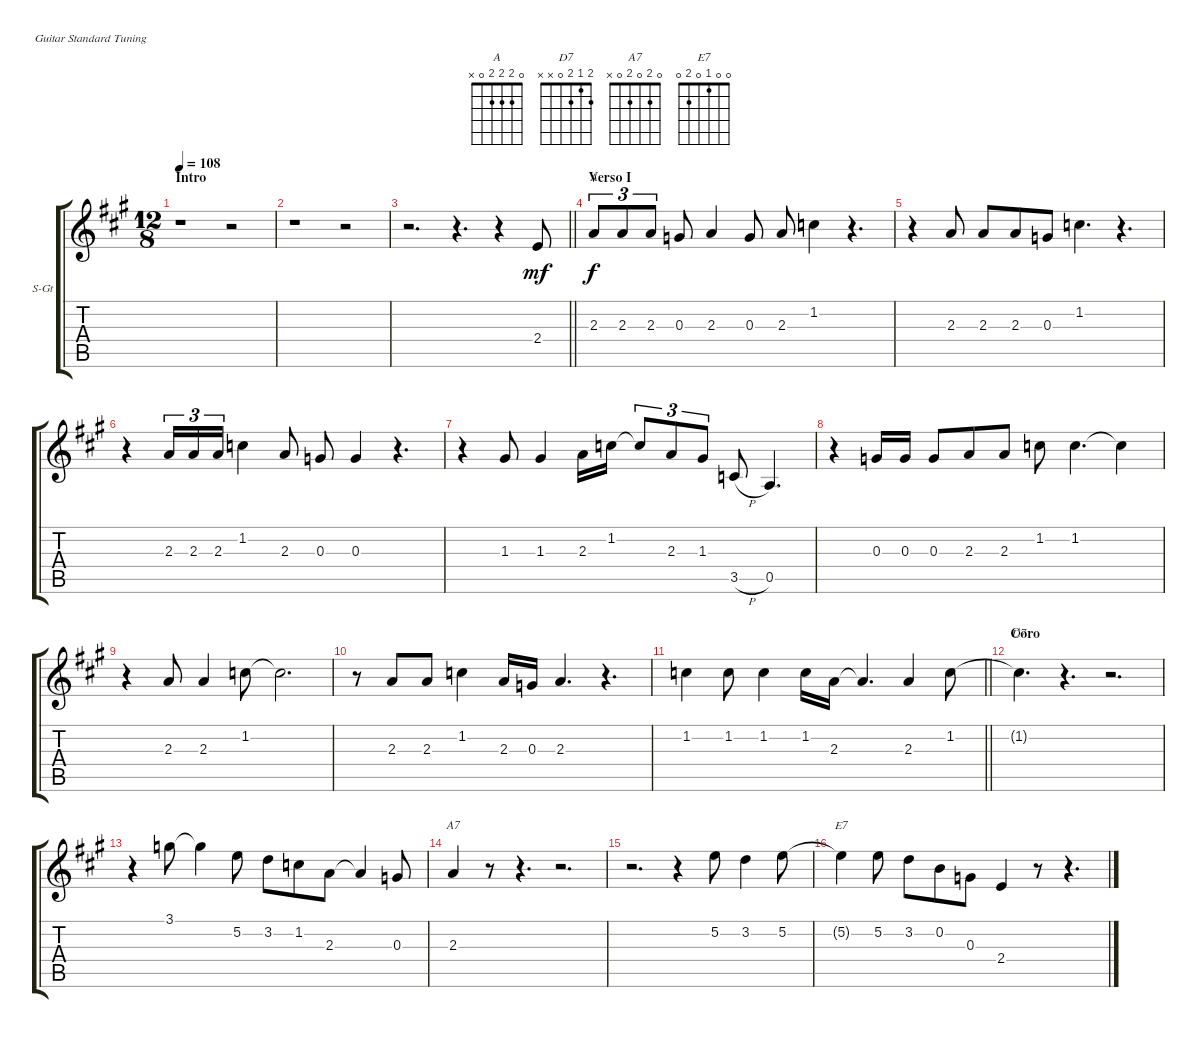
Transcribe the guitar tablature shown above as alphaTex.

\bracketExtendMode groupsimilarinstruments
\firstSystemTrackNameOrientation horizontal
\otherSystemsTrackNameOrientation horizontal
\track ("Voz" "S-Gt") {instrument lead6voice}
\staff {score tabs}
\tuning (E4 B3 G3 D3 A2 E2)
\displaytranspose 12
\chord ("A" 0 2 2 2 0 x)
\chord ("D7" 2 1 2 0 x x)
\chord ("A7" 0 2 0 2 0 x)
\chord ("E7" 0 0 1 0 2 0)
\ts (12 8)
\beaming (8 3 3 3 3)
\section ("" "Intro")
\tempo 108
\clef g2
\ks a
r.1{dy mf instrument lead6voice} r.2 |
r.1 r.2 |
\barLineRight lightlight
r.2{d} r.4{d} r.4 2.4.8 |
\section ("" "Verso I")
2.3.8{tu (3 2) ch "A" dy f} 2.3.8{tu (3 2)} 2.3.8{tu (3 2)} 0.3.8 2.3.4 0.3.8 2.3.8 1.2.4 r.4{d} |
r.4 2.3.8 2.3.8 2.3.8 0.3.8 1.2.4{d} r.4{d} |
r.4 2.3.16{tu (3 2)} 2.3.16{tu (3 2)} 2.3.16{tu (3 2)} 1.2.4 2.3.8 0.3.8 0.3.4 r.4{d} |
r.4 1.3.8 1.3.4 2.3.16 1.2.16 1.2{t}.8{tu (3 2)} 2.3.8{tu (3 2)} 1.3.8{tu (3 2)} 3.5{h}.8 0.5.4{d} |
r.4 0.3.16 0.3.16 0.3.8 2.3.8 2.3.8 1.2.8 1.2.4{d} 1.2{t}.4 |
r.4 2.3.8 2.3.4 1.2.8 1.2{t}.2{d} |
r.8 2.3.8 2.3.8 1.2.4 2.3.16 0.3.16 2.3.4{d} r.4{d} |
\barLineRight lightlight
1.2.4 1.2.8 1.2.4 1.2.16 2.3.16 2.3{t}.4{d} 2.3.4 1.2.8 |
\section ("" "Coro")
1.2{t}.4{d ch "D7"} r.4{d} r.2{d} |
r.4 3.1.8 3.1{t}.4 5.2.8 3.2.8 1.2.8 2.3.8 2.3{t}.4 0.3.8 |
2.3.4{ch "A7"} r.8 r.4{d} r.2{d} |
r.2{d} r.4 5.2.8 3.2.4 5.2.8 |
5.2{t}.4{ch "E7"} 5.2.8 3.2.8 0.2.8 0.3.8 2.4.4 r.8 r.4{d}
